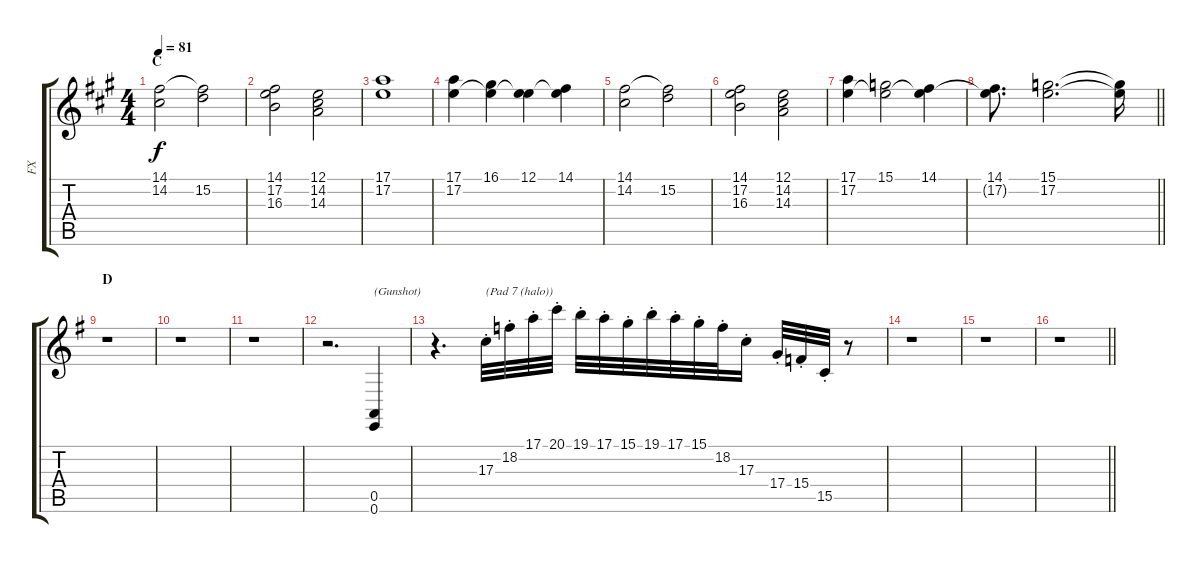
\track ("FX" "FX") {instrument choiraahs}
\staff {score tabs}
\tuning (E4 B3 G3 D3 A2 E2) {hide}
\ts (4 4)
\section ("" "C")
\tempo 81
\clef g2
\ks f#minor
(14.1 14.2).2{dy f volume 8} (14.1{t} 15.2).2 |
(14.1 17.2 16.3).2 (12.1 14.2 14.3).2 |
(17.1 17.2).1 |
(17.1 17.2).4 (16.1 17.2{t}).4 (12.1 17.2{t}).4 (14.1 17.2{t}).4 |
(14.1 14.2).2 (14.1{t} 15.2).2 |
(14.1 17.2 16.3).2 (12.1 14.2 14.3).2 |
(17.1 17.2).4 (15.1 17.2{t}).2 (14.1 17.2{t}).4 |
\barLineRight lightlight
(14.1 17.2{t}).8{d} (15.1 17.2).2{d volume 10} (15.1{t} 17.2{t}).16 |
\section ("" "D")
\ks eminor
r.1 |
r.1 |
r.1 |
r.2{d} (0.5 0.6).4{txt "(Gunshot)" volume 10 instrument gunshot} |
r.4{d} 17.3{st}.32{txt "(Pad 7 (halo))" volume 13 instrument pad7halo} 18.2{st}.32 17.1{st}.32 20.1{st}.32 19.1{st}.32 17.1{st}.32 15.1{st}.32 19.1{st}.32 17.1{st}.32 15.1{st}.32 18.2{st}.32 17.3{st}.16 17.4{st}.32 15.4{st}.32 15.5{st}.32 r.8 |
r.1 |
r.1 |
\barLineRight lightlight
r.1
